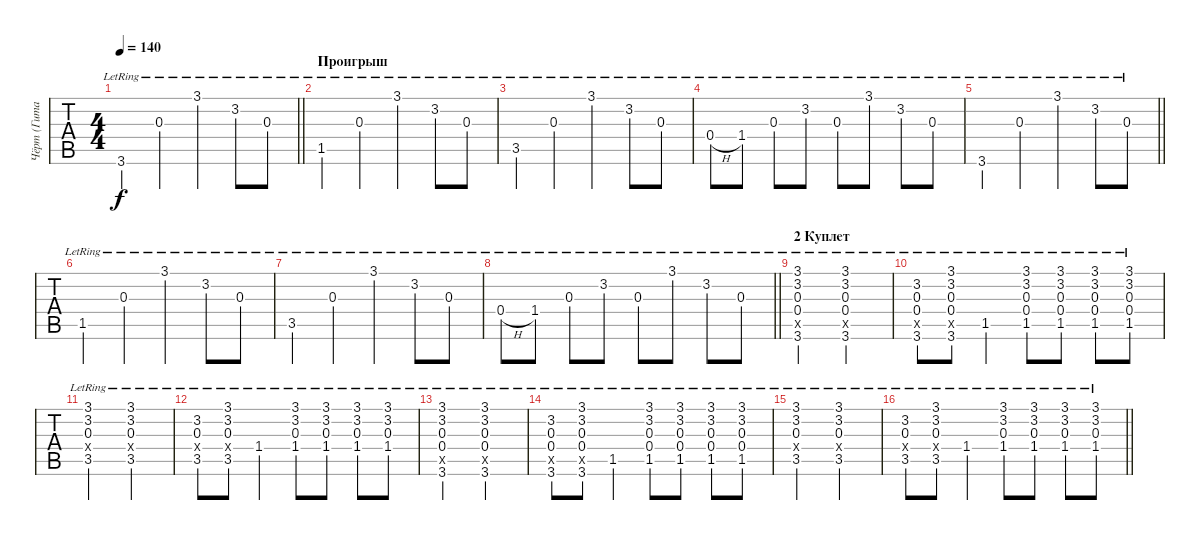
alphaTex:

\track ("Чёрт (Гитара)" "Чёрт (Гита") {instrument electricguitarclean}
\staff {tabs}
\tuning (E4 B3 G3 D3 A2 E2) {hide}
\ts (4 4)
\tempo 140
\clef g2
\barLineRight lightlight
\ks c
3.6{lr}.4{dy f volume 13} 0.3{lr}.4 3.1{lr}.4 3.2{lr}.8 0.3{lr}.8 |
\section ("" "Проигрыш")
1.5{lr}.4 0.3{lr}.4 3.1{lr}.4 3.2{lr}.8 0.3{lr}.8 |
3.5{lr}.4 0.3{lr}.4 3.1{lr}.4 3.2{lr}.8 0.3{lr}.8 |
0.4{h lr}.8 1.4{lr}.8 0.3{lr}.8 3.2{lr}.8 0.3{lr}.8 3.1{lr}.8 3.2{lr}.8 0.3{lr}.8 |
\barLineRight lightlight
3.6{lr}.4 0.3{lr}.4 3.1{lr}.4 3.2{lr}.8 0.3{lr}.8 |
1.5{lr}.4 0.3{lr}.4 3.1{lr}.4 3.2{lr}.8 0.3{lr}.8 |
3.5{lr}.4 0.3{lr}.4 3.1{lr}.4 3.2{lr}.8 0.3{lr}.8 |
\barLineRight lightlight
0.4{h lr}.8 1.4{lr}.8 0.3{lr}.8 3.2{lr}.8 0.3{lr}.8 3.1{lr}.8 3.2{lr}.8 0.3{lr}.8 |
\section ("" "2 Куплет")
(3.1{lr} 3.2{lr} 0.3{lr} 0.4{lr} 0.5{x} 3.6{lr}).2{volume 5} (3.1{lr} 3.2{lr} 0.3{lr} 0.4{lr} 0.5{x} 3.6{lr}).2 |
(3.2{lr} 0.3{lr} 0.4{lr} 0.5{x} 3.6{lr}).8 (3.1{lr} 3.2{lr} 0.3{lr} 0.4{lr} 0.5{x} 3.6{lr}).8 1.5{lr}.4 (3.1{lr} 3.2{lr} 0.3{lr} 0.4{lr} 1.5{lr}).8 (3.1{lr} 3.2{lr} 0.3{lr} 0.4{lr} 1.5{lr}).8 (3.1{lr} 3.2{lr} 0.3{lr} 0.4{lr} 1.5{lr}).8 (3.1{lr} 3.2{lr} 0.3{lr} 0.4{lr} 1.5{lr}).8 |
(3.1{lr} 3.2{lr} 0.3{lr} 0.4{x} 3.5{lr}).2 (3.1{lr} 3.2{lr} 0.3{lr} 0.4{x} 3.5{lr}).2 |
(3.2{lr} 0.3{lr} 0.4{x} 3.5{lr}).8 (3.1{lr} 3.2{lr} 0.3{lr} 0.4{x} 3.5{lr}).8 1.4{lr}.4 (3.1{lr} 3.2{lr} 0.3{lr} 1.4{lr}).8 (3.1{lr} 3.2{lr} 0.3{lr} 1.4{lr}).8 (3.1{lr} 3.2{lr} 0.3{lr} 1.4{lr}).8 (3.1{lr} 3.2{lr} 0.3{lr} 1.4{lr}).8 |
(3.1{lr} 3.2{lr} 0.3{lr} 0.4{lr} 0.5{x} 3.6{lr}).2 (3.1{lr} 3.2{lr} 0.3{lr} 0.4{lr} 0.5{x} 3.6{lr}).2 |
(3.2{lr} 0.3{lr} 0.4{lr} 0.5{x} 3.6{lr}).8 (3.1{lr} 3.2{lr} 0.3{lr} 0.4{lr} 0.5{x} 3.6{lr}).8 1.5{lr}.4 (3.1{lr} 3.2{lr} 0.3{lr} 0.4{lr} 1.5{lr}).8 (3.1{lr} 3.2{lr} 0.3{lr} 0.4{lr} 1.5{lr}).8 (3.1{lr} 3.2{lr} 0.3{lr} 0.4{lr} 1.5{lr}).8 (3.1{lr} 3.2{lr} 0.3{lr} 0.4{lr} 1.5{lr}).8 |
(3.1{lr} 3.2{lr} 0.3{lr} 0.4{x} 3.5{lr}).2 (3.1{lr} 3.2{lr} 0.3{lr} 0.4{x} 3.5{lr}).2 |
\barLineRight lightlight
(3.2{lr} 0.3{lr} 0.4{x} 3.5{lr}).8 (3.1{lr} 3.2{lr} 0.3{lr} 0.4{x} 3.5{lr}).8 1.4{lr}.4 (3.1{lr} 3.2{lr} 0.3{lr} 1.4{lr}).8 (3.1{lr} 3.2{lr} 0.3{lr} 1.4{lr}).8 (3.1{lr} 3.2{lr} 0.3{lr} 1.4{lr}).8 (3.1{lr} 3.2{lr} 0.3{lr} 1.4{lr}).8
